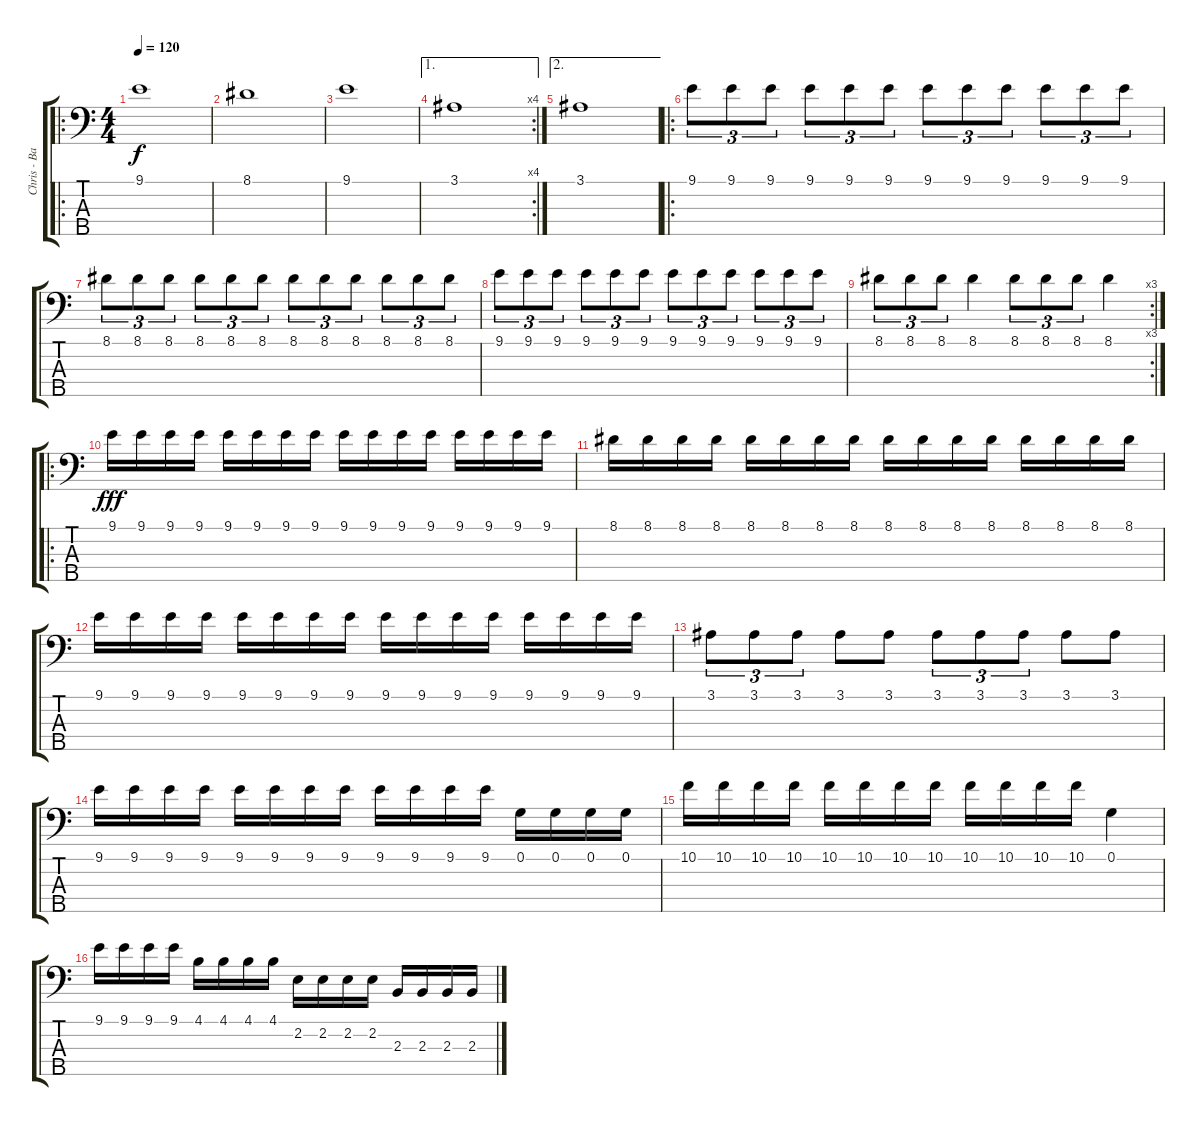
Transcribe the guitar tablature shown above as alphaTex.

\track ("Chris - Bass - (Five String)" "Chris - Ba") {instrument electricbassfinger}
\staff {score tabs}
\tuning (G2 D2 A1 E1 B0) {hide}
\ro
\ts (4 4)
\tempo 120
\clef f4
\ks c
9.1.1{dy f} |
8.1.1 |
9.1.1 |
\ae 1
\rc 4
3.1.1 |
\ae 2
3.1.1 |
\ro
9.1.8{tu (3 2)} 9.1.8{tu (3 2)} 9.1.8{tu (3 2)} 9.1.8{tu (3 2)} 9.1.8{tu (3 2)} 9.1.8{tu (3 2)} 9.1.8{tu (3 2)} 9.1.8{tu (3 2)} 9.1.8{tu (3 2)} 9.1.8{tu (3 2)} 9.1.8{tu (3 2)} 9.1.8{tu (3 2)} |
8.1.8{tu (3 2)} 8.1.8{tu (3 2)} 8.1.8{tu (3 2)} 8.1.8{tu (3 2)} 8.1.8{tu (3 2)} 8.1.8{tu (3 2)} 8.1.8{tu (3 2)} 8.1.8{tu (3 2)} 8.1.8{tu (3 2)} 8.1.8{tu (3 2)} 8.1.8{tu (3 2)} 8.1.8{tu (3 2)} |
9.1.8{tu (3 2)} 9.1.8{tu (3 2)} 9.1.8{tu (3 2)} 9.1.8{tu (3 2)} 9.1.8{tu (3 2)} 9.1.8{tu (3 2)} 9.1.8{tu (3 2)} 9.1.8{tu (3 2)} 9.1.8{tu (3 2)} 9.1.8{tu (3 2)} 9.1.8{tu (3 2)} 9.1.8{tu (3 2)} |
\rc 3
8.1.8{tu (3 2)} 8.1.8{tu (3 2)} 8.1.8{tu (3 2)} 8.1.4 8.1.8{tu (3 2)} 8.1.8{tu (3 2)} 8.1.8{tu (3 2)} 8.1.4 |
\ro
9.1.16{dy fff} 9.1.16 9.1.16 9.1.16 9.1.16 9.1.16 9.1.16 9.1.16 9.1.16 9.1.16 9.1.16 9.1.16 9.1.16 9.1.16 9.1.16 9.1.16 |
8.1.16 8.1.16 8.1.16 8.1.16 8.1.16 8.1.16 8.1.16 8.1.16 8.1.16 8.1.16 8.1.16 8.1.16 8.1.16 8.1.16 8.1.16 8.1.16 |
9.1.16 9.1.16 9.1.16 9.1.16 9.1.16 9.1.16 9.1.16 9.1.16 9.1.16 9.1.16 9.1.16 9.1.16 9.1.16 9.1.16 9.1.16 9.1.16 |
3.1.8{tu (3 2)} 3.1.8{tu (3 2)} 3.1.8{tu (3 2)} 3.1.8 3.1.8 3.1.8{tu (3 2)} 3.1.8{tu (3 2)} 3.1.8{tu (3 2)} 3.1.8 3.1.8 |
9.1.16 9.1.16 9.1.16 9.1.16 9.1.16 9.1.16 9.1.16 9.1.16 9.1.16 9.1.16 9.1.16 9.1.16 0.1.16 0.1.16 0.1.16 0.1.16 |
10.1.16 10.1.16 10.1.16 10.1.16 10.1.16 10.1.16 10.1.16 10.1.16 10.1.16 10.1.16 10.1.16 10.1.16 0.1.4 |
9.1.16 9.1.16 9.1.16 9.1.16 4.1.16 4.1.16 4.1.16 4.1.16 2.2.16 2.2.16 2.2.16 2.2.16 2.3.16 2.3.16 2.3.16 2.3.16
